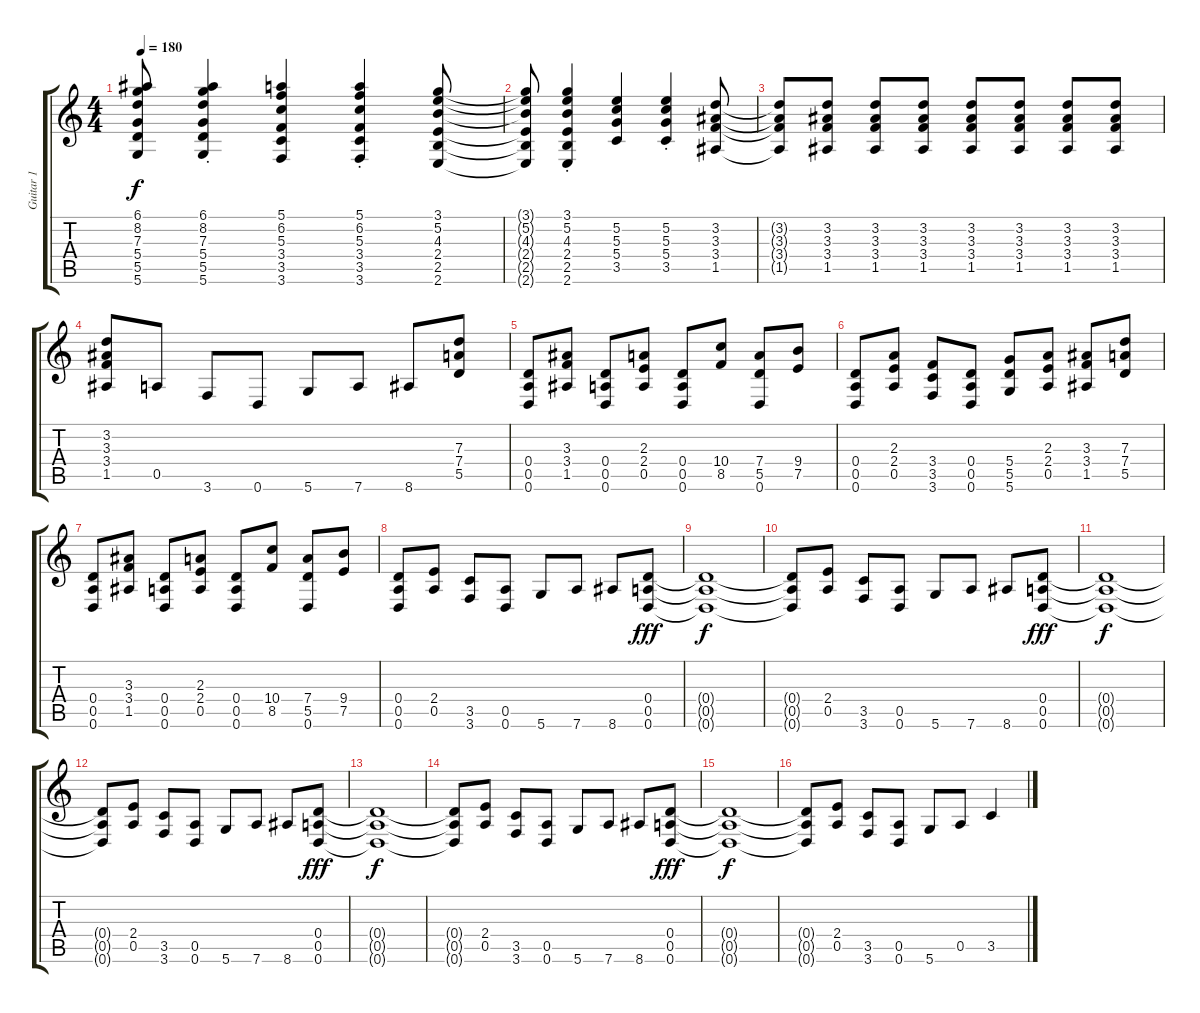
\track ("Guitar 1" "Guitar 1") {instrument distortionguitar}
\staff {score tabs}
\tuning (E4 B3 G3 D3 A2 D2) {hide}
\ts (4 4)
\tempo 180
\clef g2
\ks c
(6.1{t} 8.2{t} 7.3{t} 5.4{t} 5.5{t} 5.6{t}).8{dy f} (6.1{st} 8.2{st} 7.3{st} 5.4{st} 5.5{st} 5.6{st}).4 (5.1 6.2 5.3 3.4 3.5 3.6).4 (5.1{st} 6.2{st} 5.3{st} 3.4{st} 3.5{st} 3.6{st}).4 (3.1 5.2 4.3 2.4 2.5 2.6).8 |
(3.1{t} 5.2{t} 4.3{t} 2.4{t} 2.5{t} 2.6{t}).8 (3.1{st} 5.2{st} 4.3{st} 2.4{st} 2.5{st} 2.6{st}).4 (5.2 5.3 5.4 3.5).4 (5.2{st} 5.3{st} 5.4{st} 3.5{st}).4 (3.2 3.3 3.4 1.5).8 |
(3.2{t} 3.3{t} 3.4{t} 1.5{t}).8 (3.2 3.3 3.4 1.5).8 (3.2 3.3 3.4 1.5).8 (3.2 3.3 3.4 1.5).8 (3.2 3.3 3.4 1.5).8 (3.2 3.3 3.4 1.5).8 (3.2 3.3 3.4 1.5).8 (3.2 3.3 3.4 1.5).8 |
(3.2 3.3 3.4 1.5).8 0.5.8 3.6.8 0.6.8 5.6.8 7.6.8 8.6.8 (7.3 7.4 5.5).8 |
(0.4 0.5 0.6).8 (3.3 3.4 1.5).8 (0.4 0.5 0.6).8 (2.3 2.4 0.5).8 (0.4 0.5 0.6).8 (10.4 8.5).8 (7.4 5.5 0.6).8 (9.4 7.5).8 |
(0.4 0.5 0.6).8 (2.3 2.4 0.5).8 (3.4 3.5 3.6).8 (0.4 0.5 0.6).8 (5.4 5.5 5.6).8 (2.3 2.4 0.5).8 (3.3 3.4 1.5).8 (7.3 7.4 5.5).8 |
(0.4 0.5 0.6).8 (3.3 3.4 1.5).8 (0.4 0.5 0.6).8 (2.3 2.4 0.5).8 (0.4 0.5 0.6).8 (10.4 8.5).8 (7.4 5.5 0.6).8 (9.4 7.5).8 |
(0.4 0.5 0.6).8 (2.4 0.5).8 (3.5 3.6).8 (0.5 0.6).8 5.6.8 7.6.8 8.6.8 (0.4 0.5 0.6).8{dy fff} |
(0.4{t} 0.5{t} 0.6{t}).1{dy f} |
(0.4{t} 0.5{t} 0.6{t}).8 (2.4 0.5).8 (3.5 3.6).8 (0.5 0.6).8 5.6.8 7.6.8 8.6.8 (0.4 0.5 0.6).8{dy fff} |
(0.4{t} 0.5{t} 0.6{t}).1{dy f} |
(0.4{t} 0.5{t} 0.6{t}).8 (2.4 0.5).8 (3.5 3.6).8 (0.5 0.6).8 5.6.8 7.6.8 8.6.8 (0.4 0.5 0.6).8{dy fff} |
(0.4{t} 0.5{t} 0.6{t}).1{dy f} |
(0.4{t} 0.5{t} 0.6{t}).8 (2.4 0.5).8 (3.5 3.6).8 (0.5 0.6).8 5.6.8 7.6.8 8.6.8 (0.4 0.5 0.6).8{dy fff} |
(0.4{t} 0.5{t} 0.6{t}).1{dy f} |
(0.4{t} 0.5{t} 0.6{t}).8 (2.4 0.5).8 (3.5 3.6).8 (0.5 0.6).8 5.6.8 0.5.8 3.5.4
